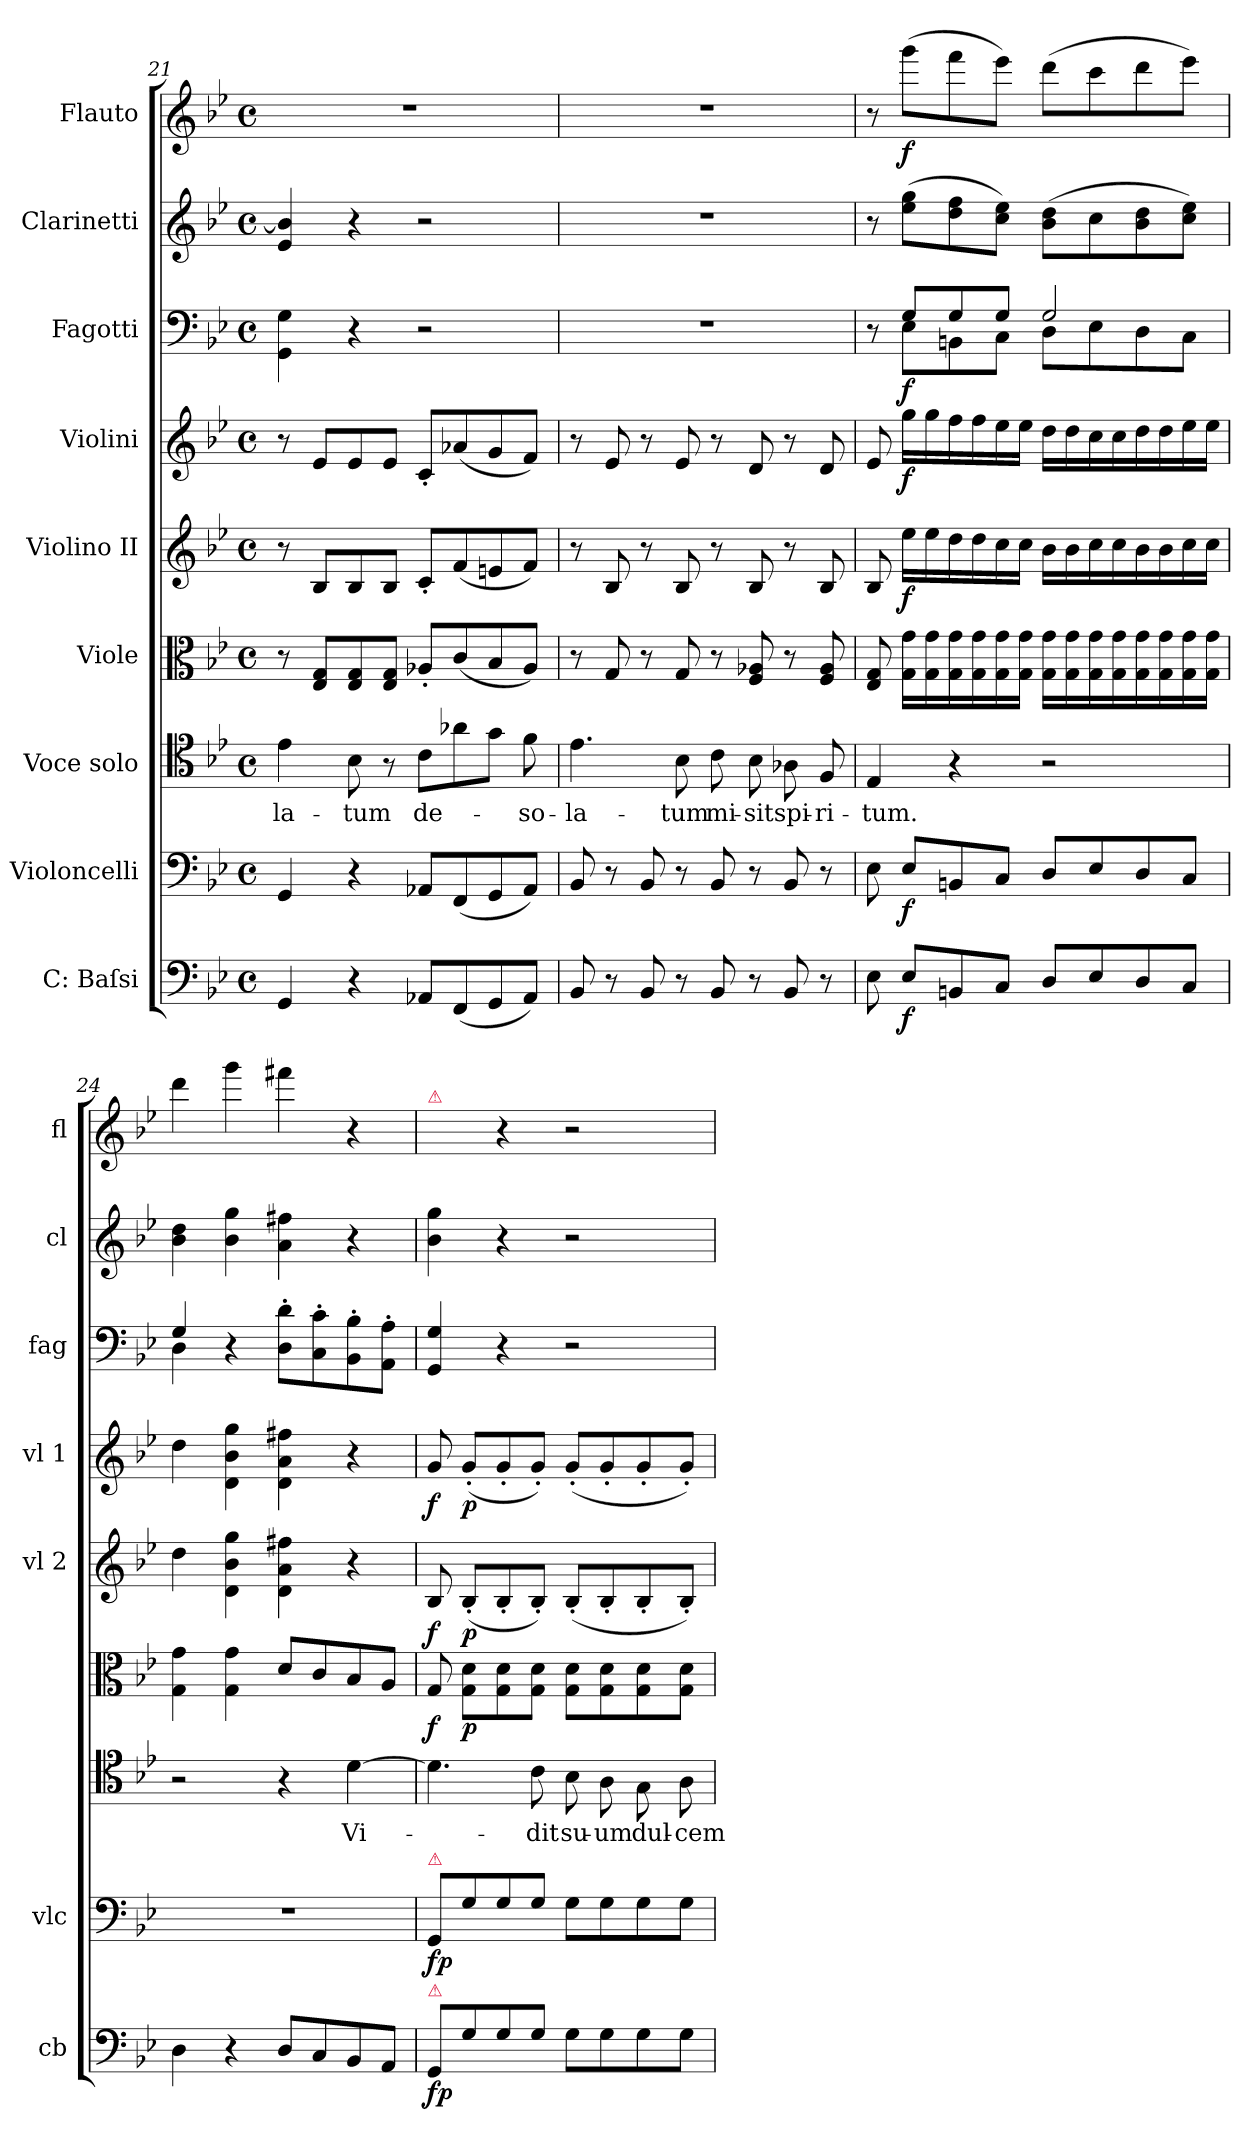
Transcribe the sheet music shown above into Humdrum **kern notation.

**kern	**dynam	**kern	**dynam	**kern	**text	**kern	**dynam	**kern	**dynam	**kern	**dynam	**kern	**dynam	**kern	**kern	**dynam
*part9	*part9	*part8	*part8	*part7	*part7	*part6	*part6	*part5	*part5	*part4	*part4	*part3	*part3	*part2	*part1	*part1
*staff9	*staff9	*staff8	*staff8	*staff7	*staff7	*staff6	*staff6	*staff5	*staff5	*staff4	*staff4	*staff3	*staff3	*staff2	*staff1	*staff1
*I"C: Baſsi	*	*I"Violoncelli	*	*I"Voce solo	*	*I"Viole	*	*I"Violino II	*	*I"Violini	*	*I"Fagotti	*	*I"Clarinetti	*I"Flauto	*
*I'cb	*	*I'vlc	*	*	*	*	*	*I'vl 2	*	*I'vl 1	*	*I'fag	*	*I'cl	*I'fl	*
*clefF4	*	*clefF4	*	*clefC4	*	*clefC3	*	*clefG2	*	*clefG2	*	*clefF4	*	*clefG2	*clefG2	*
*k[b-e-]	*	*k[b-e-]	*	*k[b-e-]	*	*k[b-e-]	*	*k[b-e-]	*	*k[b-e-]	*	*k[b-e-]	*	*k[b-e-]	*k[b-e-]	*
*g:	*	*g:	*	*g:	*	*g:	*	*g:	*	*g:	*	*g:	*	*g:	*g:	*
*M4/4	*	*M4/4	*	*M4/4	*	*M4/4	*	*M4/4	*	*M4/4	*	*M4/4	*	*M4/4	*M4/4	*
*met(c)	*	*met(c)	*	*met(c)	*	*met(c)	*	*met(c)	*	*met(c)	*	*met(c)	*	*met(c)	*met(c)	*
=21	=21	=21	=21	=21	=21	=21	=21	=21	=21	=21	=21	=21	=21	=21	=21	=21
4GG/	.	4GG/	.	4e-\	-la-	8r	.	8r	.	8r	.	4GG\ 4G\	.	4e-/ 4b-]/	1r	.
.	.	.	.	.	.	8E-/ 8G/L	.	8B-/L	.	8e-/L	.	.	.	.	.	.
4r	.	4r	.	8B-\	-tum	8E-/ 8G/	.	8B-/	.	8e-/	.	4r	.	4r	.	.
.	.	.	.	8r	.	8E-/ 8G/J	.	8B-/J	.	8e-/J	.	.	.	.	.	.
8AA-X/L	.	8AA-X/L	.	8c\L	de-	8A-X'/L	.	8c'/L	.	8c'/L	.	2r	.	2r	.	.
(8FF/	.	(8FF/	.	8a-X\	.	(8c/	.	(8f/	.	(8a-X/	.	.	.	.	.	.
8GG/	.	8GG/	.	8g\J	.	8B-/	.	8en/	.	8g/	.	.	.	.	.	.
8AA-/J)	.	8AA-/J)	.	8f\	-so-	8A-/J)	.	8f/J)	.	8f/J)	.	.	.	.	.	.
=22	=22	=22	=22	=22	=22	=22	=22	=22	=22	=22	=22	=22	=22	=22	=22	=22
8BB-/	.	8BB-/	.	4.e-\	-la-	8r	.	8r	.	8r	.	1r	.	1r	1r	.
8r	.	8r	.	.	.	8G/	.	8B-/	.	8e-/	.	.	.	.	.	.
8BB-/	.	8BB-/	.	.	.	8r	.	8r	.	8r	.	.	.	.	.	.
8r	.	8r	.	8B-\	-tum	8G/	.	8B-/	.	8e-/	.	.	.	.	.	.
8BB-/	.	8BB-/	.	8c\	mi-	8r	.	8r	.	8r	.	.	.	.	.	.
8r	.	8r	.	8B-\	-sit	8F/ 8A-X/	.	8B-/	.	8d/	.	.	.	.	.	.
8BB-/	.	8BB-/	.	8A-X\	spi-	8r	.	8r	.	8r	.	.	.	.	.	.
8r	.	8r	.	8F/	-ri-	8F/ 8A-/	.	8B-/	.	8d/	.	.	.	.	.	.
=23	=23	=23	=23	=23	=23	=23	=23	=23	=23	=23	=23	=23	=23	=23	=23	=23
*	*	*	*	*	*	*	*	*	*	*	*	*^	*	*	*	*
8E-\	.	8E-\	.	4E-/	-tum.	8E-/ 8G/	.	8B-/	.	8e-/	.	8r	8ryy	.	8r	8r	.
8E-/L	f	8E-/L	f	.	.	16G\ 16g\LL	.	16ee-\LL	f	16gg\LL	f	8G/L	8E-\L	f	(8ee-\ 8gg\L	(8ggg\L	f
.	.	.	.	.	.	16G\ 16g\	.	16ee-\	.	16gg\	.	.	.	.	.	.	.
8BBn/	.	8BBn/	.	4r	.	16G\ 16g\	.	16dd\	.	16ff\	.	8G/	8BBn\	.	8dd\ 8ff\	8fff\	.
.	.	.	.	.	.	16G\ 16g\	.	16dd\	.	16ff\	.	.	.	.	.	.	.
8C/J	.	8C/J	.	.	.	16G\ 16g\	.	16cc\	.	16ee-\	.	8G/J	8C\J	.	8cc\ 8ee-\J)	8eee-\J)	.
.	.	.	.	.	.	16G\ 16g\JJ	.	16cc\JJ	.	16ee-\JJ	.	.	.	.	.	.	.
8D/L	.	8D/L	.	2r	.	16G\ 16g\LL	.	16b-\LL	.	16dd\LL	.	2G/	8D\L	.	(8b-\ 8dd\L	(8ddd\L	.
.	.	.	.	.	.	16G\ 16g\	.	16b-\	.	16dd\	.	.	.	.	.	.	.
8E-/	.	8E-/	.	.	.	16G\ 16g\	.	16cc\	.	16cc\	.	.	8E-\	.	8cc\	8ccc\	.
.	.	.	.	.	.	16G\ 16g\	.	16cc\	.	16cc\	.	.	.	.	.	.	.
8D/	.	8D/	.	.	.	16G\ 16g\	.	16b-\	.	16dd\	.	.	8D\	.	8b-\ 8dd\	8ddd\	.
.	.	.	.	.	.	16G\ 16g\	.	16b-\	.	16dd\	.	.	.	.	.	.	.
8C/J	.	8C/J	.	.	.	16G\ 16g\	.	16cc\	.	16ee-\	.	.	8C\J	.	8cc\ 8ee-\J)	8eee-\J)	.
.	.	.	.	.	.	16G\ 16g\JJ	.	16cc\JJ	.	16ee-\JJ	.	.	.	.	.	.	.
=24	=24	=24	=24	=24	=24	=24	=24	=24	=24	=24	=24	=24	=24	=24	=24	=24	=24
4D\	.	1r	.	2r	.	4G\ 4g\	.	4dd\	.	4dd\	.	4G/	4D\	.	4b-\ 4dd\	4ddd\	.
4r	.	.	.	.	.	4G\ 4g\	.	4d\ 4b-\ 4gg\	.	4d\ 4b-\ 4gg\	.	4r	2.ryy	.	4b-\ 4gg\	4ggg\	.
8D/L	.	.	.	4r	.	8d/L	.	4d\ 4a\ 4ff#X\	.	4d\ 4a\ 4ff#X\	.	8D'\ 8d'\L	.	.	4a\ 4ff#X\	4fff#X\	.
8C/	.	.	.	.	.	8c/	.	.	.	.	.	8C'\ 8c'\	.	.	.	.	.
8BB-/	.	.	.	[4d\	Vi-	8B-/	.	4r	.	4r	.	8BB-'\ 8B-'\	.	.	4r	4r	.
8AA/J	.	.	.	.	.	8A/J	.	.	.	.	.	8AA'\ 8A'\J	.	.	.	.	.
*	*	*	*	*	*	*	*	*	*	*	*	*v	*v	*	*	*	*
=25	=25	=25	=25	=25	=25	=25	=25	=25	=25	=25	=25	=25	=25	=25	=25	=25
!	!	!	!	!	!	!	!	!	!	!	!	!	!	!	!LO:TX:a:color=crimson:t=⚠	!
!	!	!LO:TX:a:color=crimson:t=⚠	!	!	!	!	!	!	!	!	!	!	!	!	!	!
!LO:TX:a:color=crimson:t=⚠	!	!	!	!	!	!	!	!	!	!	!	!	!	!	!	!
8GG/L	fp	8GG/L	fp	4.d\]	.	8G/	f	8B-/	f	8g/	f	4GG/ 4G/	.	4b-\ 4gg\	4ryy	.
8G/	.	8G/	.	.	.	8G\ 8d\L	p	(8B-'/L	p	(8g'/L	p	.	.	.	.	.
8G/	.	8G/	.	.	.	8G\ 8d\	.	8B-'/	.	8g'/	.	4r	.	4r	4r	.
8G/J	.	8G/J	.	8c\	-dit	8G\ 8d\J	.	8B-'/J)	.	8g'/J)	.	.	.	.	.	.
8G\L	.	8G\L	.	8B-\	su-	8G\ 8d\L	.	(8B-'/L	.	(8g'/L	.	2r	.	2r	2r	.
8G\	.	8G\	.	8A\	-um	8G\ 8d\	.	8B-'/	.	8g'/	.	.	.	.	.	.
8G\	.	8G\	.	8G\	dul-	8G\ 8d\	.	8B-'/	.	8g'/	.	.	.	.	.	.
8G\J	.	8G\J	.	8A\	-cem	8G\ 8d\J	.	8B-'/J)	.	8g'/J)	.	.	.	.	.	.
=	=	=	=	=	=	=	=	=	=	=	=	=	=	=	=	=
*-	*-	*-	*-	*-	*-	*-	*-	*-	*-	*-	*-	*-	*-	*-	*-	*-
